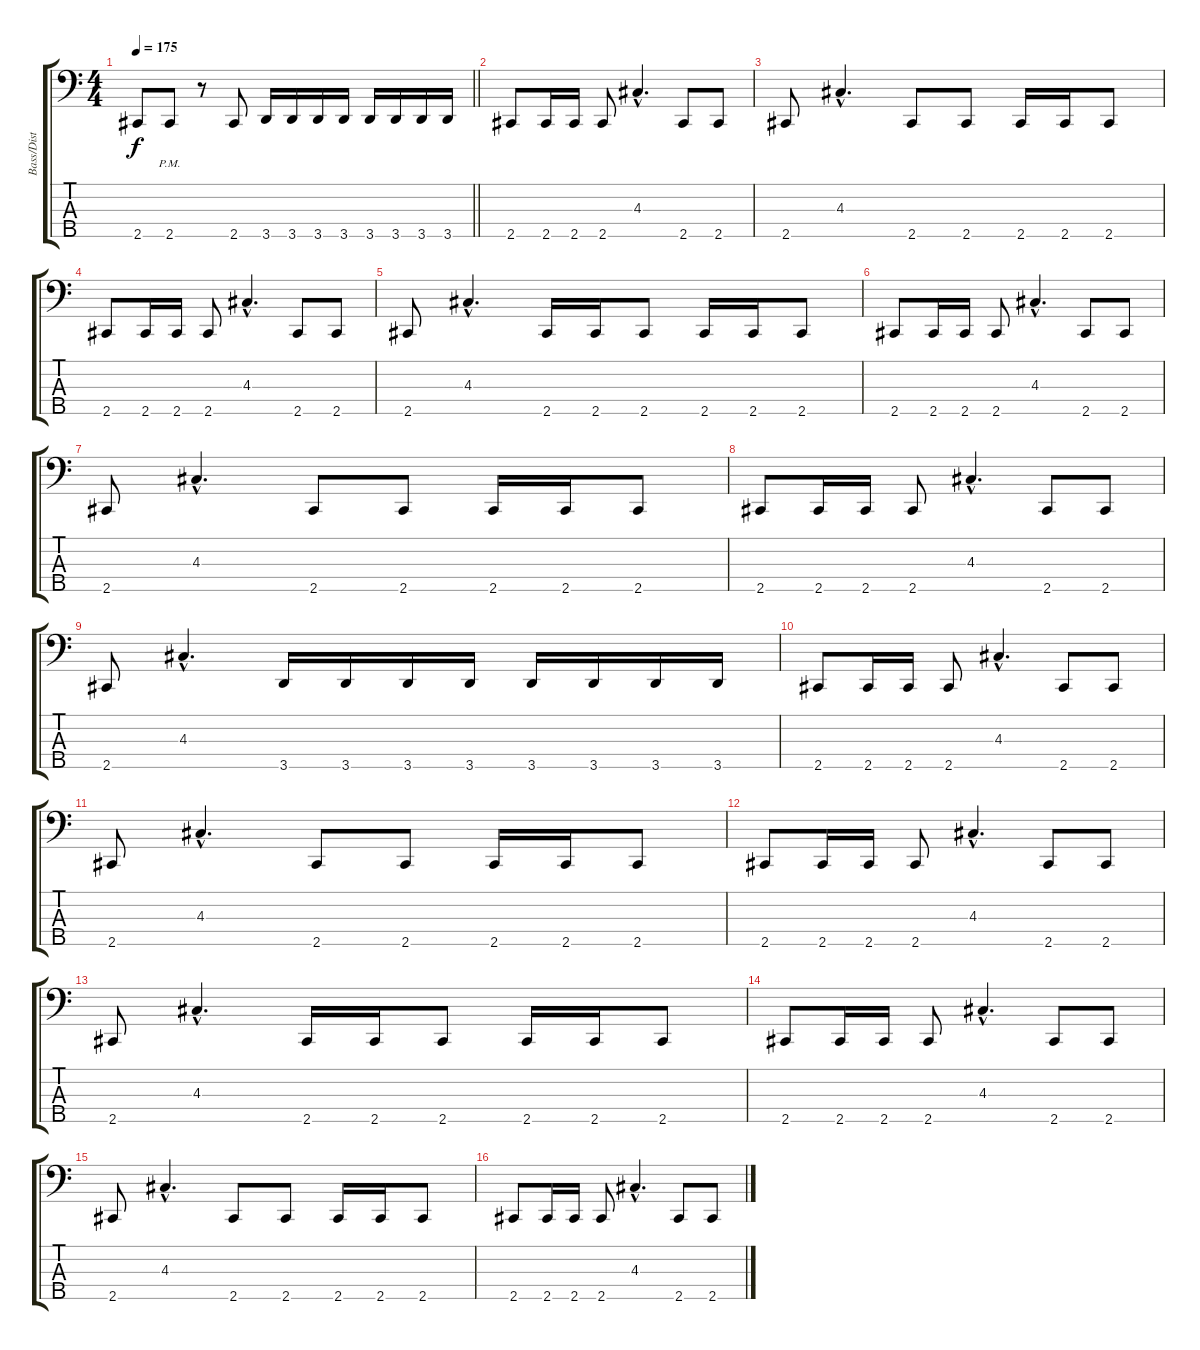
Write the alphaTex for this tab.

\track ("Bass/Dist" "Bass/Dist") {instrument slapbass2}
\staff {score tabs}
\tuning (G2 D2 A1 E1 B0) {hide}
\ts (4 4)
\tempo 175
\clef f4
\barLineRight lightlight
\ks c
2.5.8{dy f} 2.5{pm}.8 r.8 2.5.8 3.5.16 3.5.16 3.5.16 3.5.16 3.5.16 3.5.16 3.5.16 3.5.16 |
2.5.8 2.5.16 2.5.16 2.5.8 4.3{hac}.4{d} 2.5.8 2.5.8 |
2.5.8 4.3{hac}.4{d} 2.5.8 2.5.8 2.5.16 2.5.16 2.5.8 |
2.5.8 2.5.16 2.5.16 2.5.8 4.3{hac}.4{d} 2.5.8 2.5.8 |
2.5.8 4.3{hac}.4{d} 2.5.16 2.5.16 2.5.8 2.5.16 2.5.16 2.5.8 |
2.5.8 2.5.16 2.5.16 2.5.8 4.3{hac}.4{d} 2.5.8 2.5.8 |
2.5.8 4.3{hac}.4{d} 2.5.8 2.5.8 2.5.16 2.5.16 2.5.8 |
2.5.8 2.5.16 2.5.16 2.5.8 4.3{hac}.4{d} 2.5.8 2.5.8 |
2.5.8 4.3{hac}.4{d} 3.5.16 3.5.16 3.5.16 3.5.16 3.5.16 3.5.16 3.5.16 3.5.16 |
2.5.8 2.5.16 2.5.16 2.5.8 4.3{hac}.4{d} 2.5.8 2.5.8 |
2.5.8 4.3{hac}.4{d} 2.5.8 2.5.8 2.5.16 2.5.16 2.5.8 |
2.5.8 2.5.16 2.5.16 2.5.8 4.3{hac}.4{d} 2.5.8 2.5.8 |
2.5.8 4.3{hac}.4{d} 2.5.16 2.5.16 2.5.8 2.5.16 2.5.16 2.5.8 |
2.5.8 2.5.16 2.5.16 2.5.8 4.3{hac}.4{d} 2.5.8 2.5.8 |
2.5.8 4.3{hac}.4{d} 2.5.8 2.5.8 2.5.16 2.5.16 2.5.8 |
2.5.8 2.5.16 2.5.16 2.5.8 4.3{hac}.4{d} 2.5.8 2.5.8
